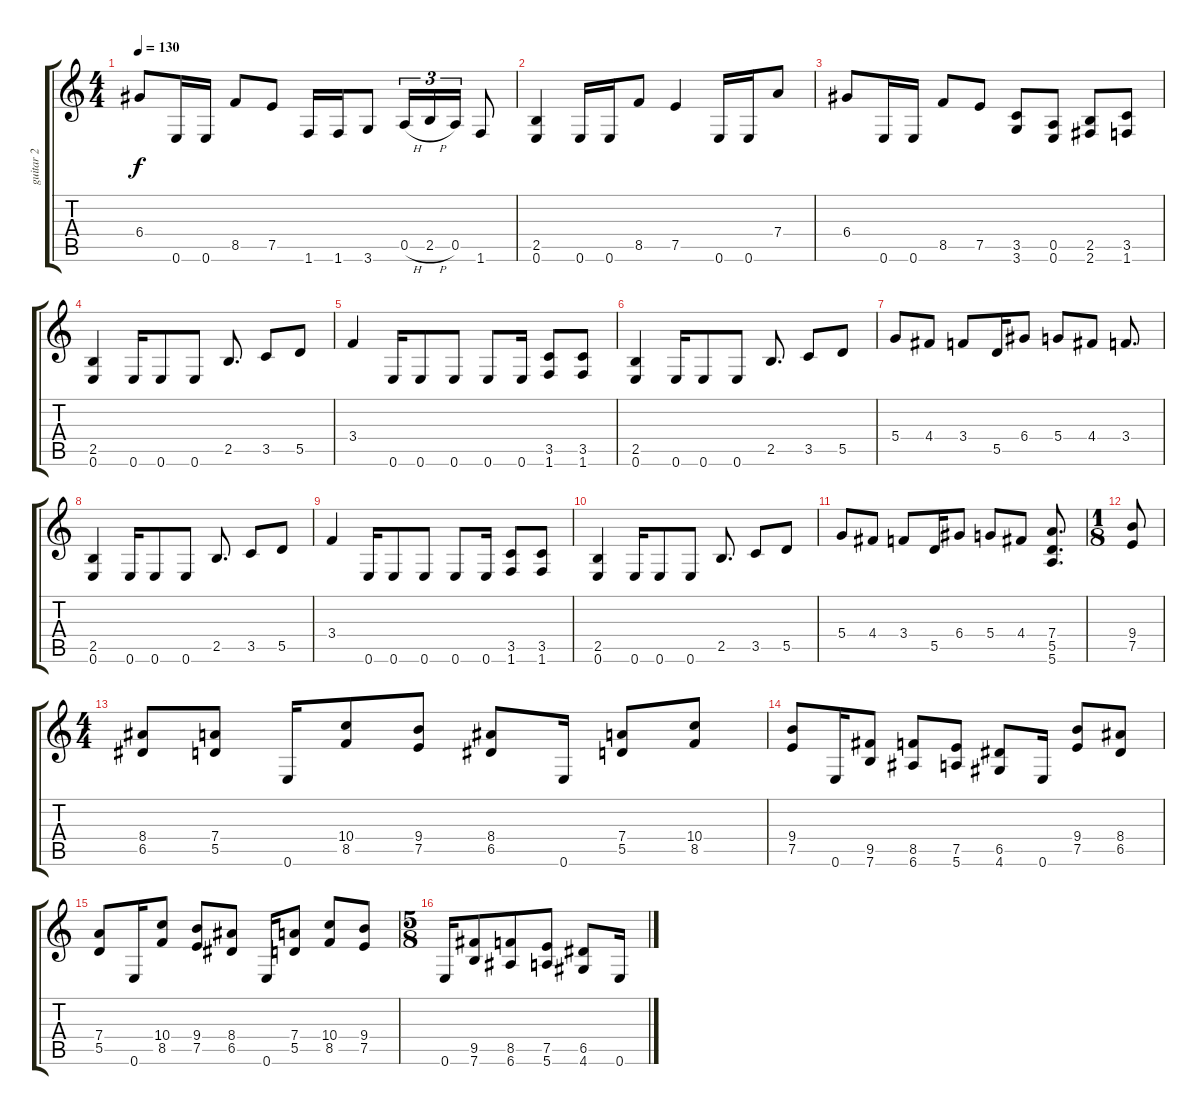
\track ("guitar 2" "guitar 2") {instrument distortionguitar}
\staff {score tabs}
\tuning (E4 B3 G3 D3 A2 E2) {hide}
\ts (4 4)
\tempo 130
\clef g2
\ks c
6.4.8{dy f} 0.6.16 0.6.16 8.5.8 7.5.8 1.6.16 1.6.16 3.6.8 0.5{h}.16{tu (3 2)} 2.5{h}.16{tu (3 2)} 0.5.16{tu (3 2)} 1.6.8 |
(2.5 0.6).4 0.6.16 0.6.16 8.5.8 7.5.4 0.6.16 0.6.16 7.4.8 |
6.4.8 0.6.16 0.6.16 8.5.8 7.5.8 (3.5 3.6).8 (0.5 0.6).8 (2.5 2.6).8 (3.5 1.6).8 |
(2.5 0.6).4 0.6.16 0.6.8 0.6.8 2.5.8{d} 3.5.8 5.5.8 |
3.4.4 0.6.16 0.6.8 0.6.8 0.6.8 0.6.16 (3.5 1.6).8 (3.5 1.6).8 |
(2.5 0.6).4 0.6.16 0.6.8 0.6.8 2.5.8{d} 3.5.8 5.5.8 |
5.4.8 4.4.8 3.4.8 5.5.16 6.4.8 5.4.8 4.4.8 3.4.8{d} |
(2.5 0.6).4 0.6.16 0.6.8 0.6.8 2.5.8{d} 3.5.8 5.5.8 |
3.4.4 0.6.16 0.6.8 0.6.8 0.6.8 0.6.16 (3.5 1.6).8 (3.5 1.6).8 |
(2.5 0.6).4 0.6.16 0.6.8 0.6.8 2.5.8{d} 3.5.8 5.5.8 |
5.4.8 4.4.8 3.4.8 5.5.16 6.4.8 5.4.8 4.4.8 (7.4 5.5 5.6).8{d} |
\ts (1 8)
(9.4 7.5).8 |
\ts (4 4)
(8.4 6.5).8 (7.4 5.5).8 0.6.16 (10.4 8.5).8 (9.4 7.5).8 (8.4 6.5).8 0.6.16 (7.4 5.5).8 (10.4 8.5).8 |
(9.4 7.5).8 0.6.16 (9.5 7.6).8 (8.5 6.6).8 (7.5 5.6).8 (6.5 4.6).8 0.6.16 (9.4 7.5).8 (8.4 6.5).8 |
(7.4 5.5).8 0.6.16 (10.4 8.5).8 (9.4 7.5).8 (8.4 6.5).8 0.6.16 (7.4 5.5).8 (10.4 8.5).8 (9.4 7.5).8 |
\ts (5 8)
0.6.16 (9.5 7.6).8 (8.5 6.6).8 (7.5 5.6).8 (6.5 4.6).8 0.6.16
